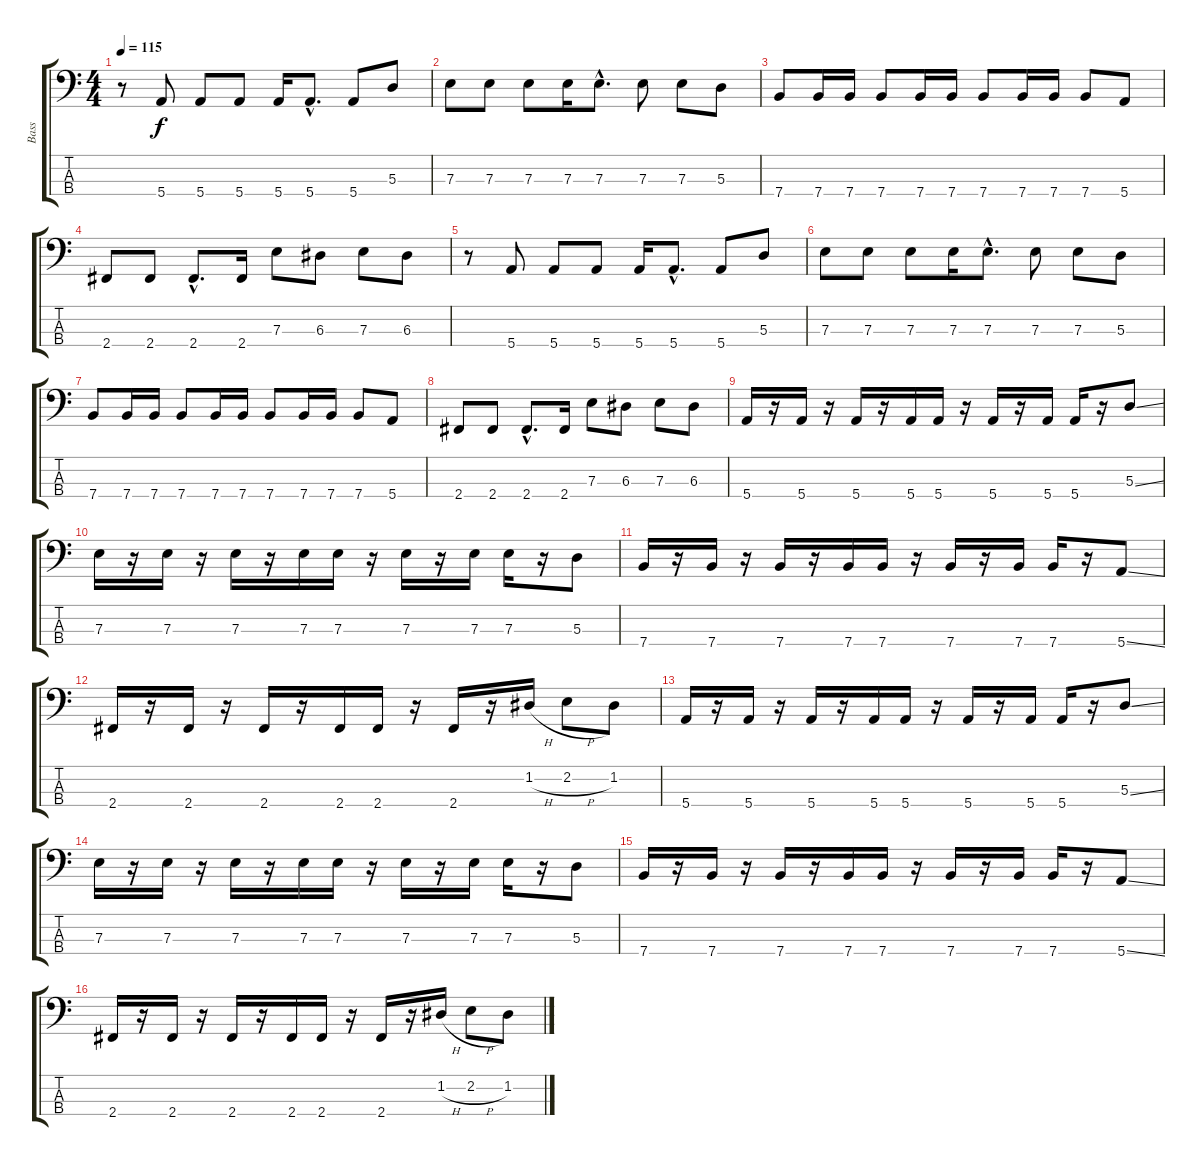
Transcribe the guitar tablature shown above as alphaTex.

\track ("Bass" "Bass") {instrument electricbasspick}
\staff {score tabs}
\tuning (G2 D2 A1 E1) {hide}
\ts (4 4)
\tempo 115
\clef f4
\ks c
r.8{dy f} 5.4.8 5.4.8 5.4.8 5.4.16 5.4{hac}.8{d} 5.4.8 5.3.8 |
7.3.8 7.3.8 7.3.8 7.3.16 7.3{hac}.8{d} 7.3.8 7.3.8 5.3.8 |
7.4.8 7.4.16 7.4.16 7.4.8 7.4.16 7.4.16 7.4.8 7.4.16 7.4.16 7.4.8 5.4.8 |
2.4.8 2.4.8 2.4{hac}.8{d} 2.4.16 7.3.8 6.3.8 7.3.8 6.3.8 |
r.8 5.4.8 5.4.8 5.4.8 5.4.16 5.4{hac}.8{d} 5.4.8 5.3.8 |
7.3.8 7.3.8 7.3.8 7.3.16 7.3{hac}.8{d} 7.3.8 7.3.8 5.3.8 |
7.4.8 7.4.16 7.4.16 7.4.8 7.4.16 7.4.16 7.4.8 7.4.16 7.4.16 7.4.8 5.4.8 |
2.4.8 2.4.8 2.4{hac}.8{d} 2.4.16 7.3.8 6.3.8 7.3.8 6.3.8 |
5.4.16 r.16 5.4.16 r.16 5.4.16 r.16 5.4.16 5.4.16 r.16 5.4.16 r.16 5.4.16 5.4.16 r.16 5.3{ss}.8 |
7.3.16 r.16 7.3.16 r.16 7.3.16 r.16 7.3.16 7.3.16 r.16 7.3.16 r.16 7.3.16 7.3.16 r.16 5.3.8 |
7.4.16 r.16 7.4.16 r.16 7.4.16 r.16 7.4.16 7.4.16 r.16 7.4.16 r.16 7.4.16 7.4.16 r.16 5.4{ss}.8 |
2.4.16 r.16 2.4.16 r.16 2.4.16 r.16 2.4.16 2.4.16 r.16 2.4.16 r.16 1.2{h}.16 2.2{h}.8 1.2.8 |
5.4.16 r.16 5.4.16 r.16 5.4.16 r.16 5.4.16 5.4.16 r.16 5.4.16 r.16 5.4.16 5.4.16 r.16 5.3{ss}.8 |
7.3.16 r.16 7.3.16 r.16 7.3.16 r.16 7.3.16 7.3.16 r.16 7.3.16 r.16 7.3.16 7.3.16 r.16 5.3.8 |
7.4.16 r.16 7.4.16 r.16 7.4.16 r.16 7.4.16 7.4.16 r.16 7.4.16 r.16 7.4.16 7.4.16 r.16 5.4{ss}.8 |
2.4.16 r.16 2.4.16 r.16 2.4.16 r.16 2.4.16 2.4.16 r.16 2.4.16 r.16 1.2{h}.16 2.2{h}.8 1.2.8
